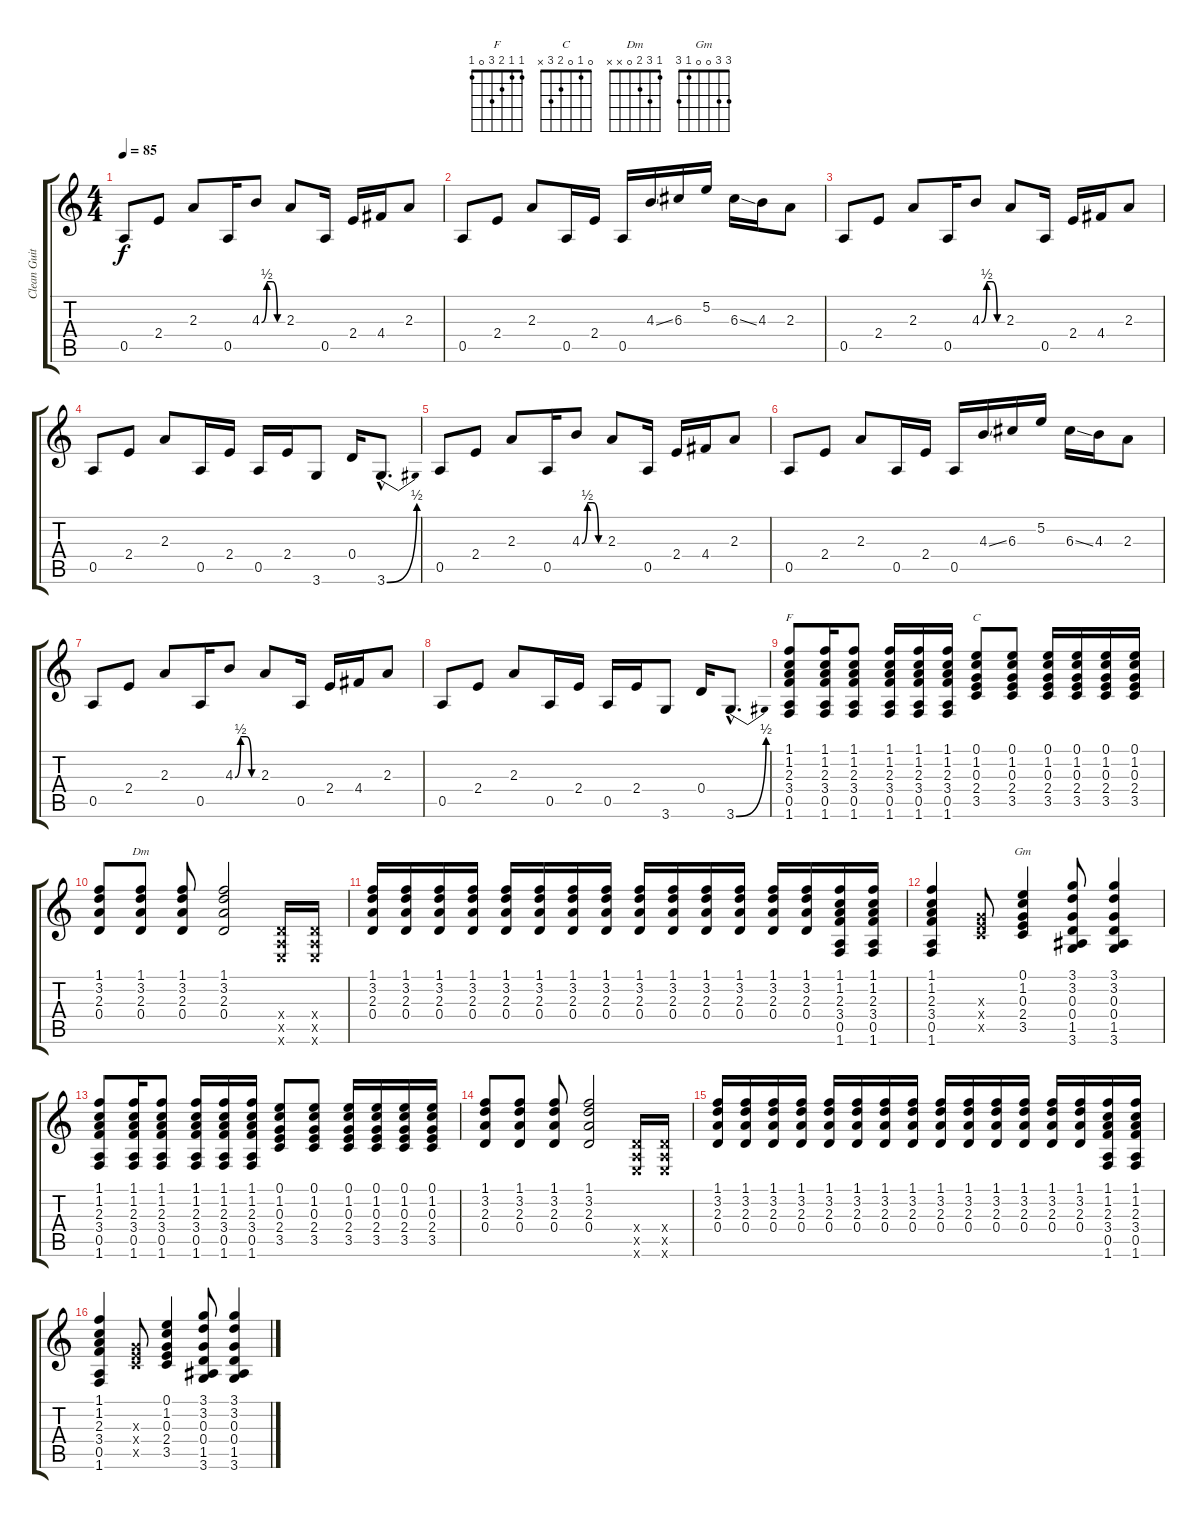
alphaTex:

\track ("Clean Guitar" "Clean Guit") {instrument acousticguitarsteel}
\staff {score tabs}
\tuning (E4 B3 G3 D3 A2 E2) {hide}
\chord ("F" 1 1 2 3 0 1)
\chord ("C" 0 1 0 2 3 x)
\chord ("Dm" 1 3 2 0 x x)
\chord ("Gm" 3 3 0 0 1 3)
\ts (4 4)
\tempo 85
\clef g2
\ks c
0.5.8{dy f instrument acousticguitarsteel} 2.4.8 2.3.8 0.5.16 4.3{be (custom 0 0 15 2 30 2 45 0 60 0)}.8 2.3.8 0.5.16 2.4.16 4.4.16 2.3.8 |
0.5.8 2.4.8 2.3.8 0.5.16 2.4.16 0.5.16 4.3{ss}.16 6.3.16 5.2.16 6.3{ss}.16 4.3.16 2.3.8 |
0.5.8 2.4.8 2.3.8 0.5.16 4.3{be (custom 0 0 15 2 30 2 45 0 60 0)}.8 2.3.8 0.5.16 2.4.16 4.4.16 2.3.8 |
0.5.8 2.4.8 2.3.8 0.5.16 2.4.16 0.5.16 2.4.16 3.6.8 0.4.16 3.6{be (bend 0 0 60 2) hac}.8{d} |
0.5.8 2.4.8 2.3.8 0.5.16 4.3{be (custom 0 0 15 2 30 2 45 0 60 0)}.8 2.3.8 0.5.16 2.4.16 4.4.16 2.3.8 |
0.5.8 2.4.8 2.3.8 0.5.16 2.4.16 0.5.16 4.3{ss}.16 6.3.16 5.2.16 6.3{ss}.16 4.3.16 2.3.8 |
0.5.8 2.4.8 2.3.8 0.5.16 4.3{be (custom 0 0 15 2 30 2 45 0 60 0)}.8 2.3.8 0.5.16 2.4.16 4.4.16 2.3.8 |
0.5.8 2.4.8 2.3.8 0.5.16 2.4.16 0.5.16 2.4.16 3.6.8 0.4.16 3.6{be (bend 0 0 60 2) hac}.8{d} |
(1.1 1.2 2.3 3.4 0.5 1.6).8{ch "F"} (1.1 1.2 2.3 3.4 0.5 1.6).16 (1.1 1.2 2.3 3.4 0.5 1.6).8 (1.1 1.2 2.3 3.4 0.5 1.6).16 (1.1 1.2 2.3 3.4 0.5 1.6).16 (1.1 1.2 2.3 3.4 0.5 1.6).16 (0.1 1.2 0.3 2.4 3.5).8{ch "C"} (0.1 1.2 0.3 2.4 3.5).8 (0.1 1.2 0.3 2.4 3.5).16 (0.1 1.2 0.3 2.4 3.5).16 (0.1 1.2 0.3 2.4 3.5).16 (0.1 1.2 0.3 2.4 3.5).16 |
(1.1 3.2 2.3 0.4).8 (1.1 3.2 2.3 0.4).8{ch "Dm"} (1.1 3.2 2.3 0.4).8 (1.1 3.2 2.3 0.4).2 (0.4{x} 0.5{x} 0.6{x}).16 (0.4{x} 0.5{x} 0.6{x}).16 |
(1.1 3.2 2.3 0.4).16 (1.1 3.2 2.3 0.4).16 (1.1 3.2 2.3 0.4).16 (1.1 3.2 2.3 0.4).16 (1.1 3.2 2.3 0.4).16 (1.1 3.2 2.3 0.4).16 (1.1 3.2 2.3 0.4).16 (1.1 3.2 2.3 0.4).16 (1.1 3.2 2.3 0.4).16 (1.1 3.2 2.3 0.4).16 (1.1 3.2 2.3 0.4).16 (1.1 3.2 2.3 0.4).16 (1.1 3.2 2.3 0.4).16 (1.1 3.2 2.3 0.4).16 (1.1 1.2 2.3 3.4 0.5 1.6).16 (1.1 1.2 2.3 3.4 0.5 1.6).16 |
(1.1 1.2 2.3 3.4 0.5 1.6).4 (0.3{x} 2.4{x} 3.5{x}).8 (0.1 1.2 0.3 2.4 3.5).4{ch "Gm"} (3.1 3.2 0.3 0.4 1.5 3.6).8 (3.1 3.2 0.3 0.4 1.5 3.6).4 |
(1.1 1.2 2.3 3.4 0.5 1.6).8 (1.1 1.2 2.3 3.4 0.5 1.6).16 (1.1 1.2 2.3 3.4 0.5 1.6).8 (1.1 1.2 2.3 3.4 0.5 1.6).16 (1.1 1.2 2.3 3.4 0.5 1.6).16 (1.1 1.2 2.3 3.4 0.5 1.6).16 (0.1 1.2 0.3 2.4 3.5).8 (0.1 1.2 0.3 2.4 3.5).8 (0.1 1.2 0.3 2.4 3.5).16 (0.1 1.2 0.3 2.4 3.5).16 (0.1 1.2 0.3 2.4 3.5).16 (0.1 1.2 0.3 2.4 3.5).16 |
(1.1 3.2 2.3 0.4).8 (1.1 3.2 2.3 0.4).8 (1.1 3.2 2.3 0.4).8 (1.1 3.2 2.3 0.4).2 (0.4{x} 0.5{x} 0.6{x}).16 (0.4{x} 0.5{x} 0.6{x}).16 |
(1.1 3.2 2.3 0.4).16 (1.1 3.2 2.3 0.4).16 (1.1 3.2 2.3 0.4).16 (1.1 3.2 2.3 0.4).16 (1.1 3.2 2.3 0.4).16 (1.1 3.2 2.3 0.4).16 (1.1 3.2 2.3 0.4).16 (1.1 3.2 2.3 0.4).16 (1.1 3.2 2.3 0.4).16 (1.1 3.2 2.3 0.4).16 (1.1 3.2 2.3 0.4).16 (1.1 3.2 2.3 0.4).16 (1.1 3.2 2.3 0.4).16 (1.1 3.2 2.3 0.4).16 (1.1 1.2 2.3 3.4 0.5 1.6).16 (1.1 1.2 2.3 3.4 0.5 1.6).16 |
(1.1 1.2 2.3 3.4 0.5 1.6).4 (0.3{x} 2.4{x} 3.5{x}).8 (0.1 1.2 0.3 2.4 3.5).4 (3.1 3.2 0.3 0.4 1.5 3.6).8 (3.1 3.2 0.3 0.4 1.5 3.6).4
